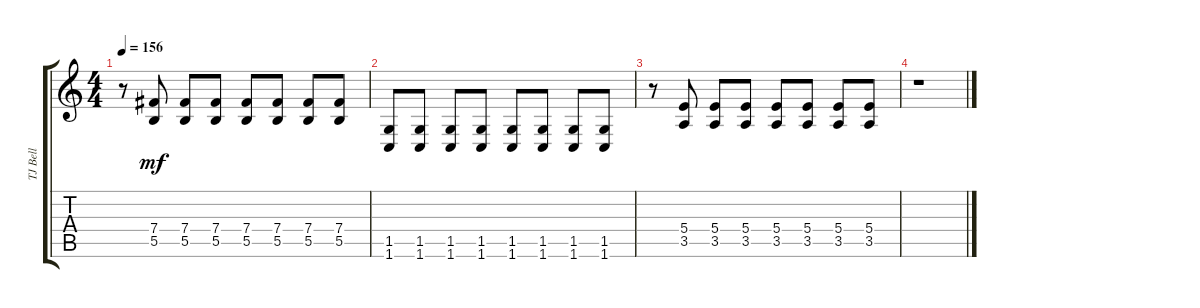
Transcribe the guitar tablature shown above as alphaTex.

\track ("TJ Bell" "TJ Bell") {instrument distortionguitar}
\staff {score tabs}
\tuning (Db4 Ab3 E3 B2 Gb2 B1) {hide}
\ts (4 4)
\tempo 156
\clef g2
\ks c
r.8{dy mf} (7.4 5.5).8 (7.4 5.5).8 (7.4 5.5).8 (7.4 5.5).8 (7.4 5.5).8 (7.4 5.5).8 (7.4 5.5).8 |
(1.5 1.6).8 (1.5 1.6).8 (1.5 1.6).8 (1.5 1.6).8 (1.5 1.6).8 (1.5 1.6).8 (1.5 1.6).8 (1.5 1.6).8 |
r.8 (5.4 3.5).8 (5.4 3.5).8 (5.4 3.5).8 (5.4 3.5).8 (5.4 3.5).8 (5.4 3.5).8 (5.4 3.5).8 |
r.1
